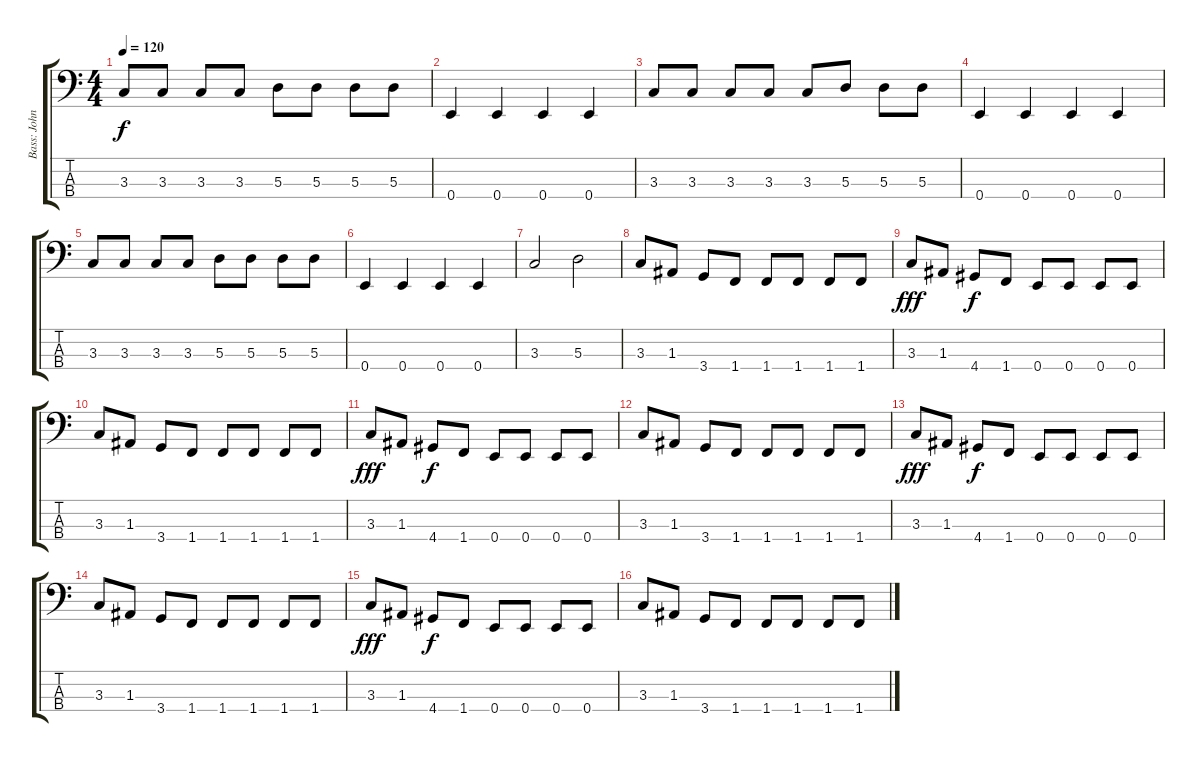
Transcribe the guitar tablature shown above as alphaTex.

\track ("Bass: Johnny Lee Middleton" "Bass: John") {instrument electricbasspick}
\staff {score tabs}
\tuning (G2 D2 A1 E1) {hide}
\ts (4 4)
\tempo 120
\clef f4
\ks c
3.3.8{dy f} 3.3.8 3.3.8 3.3.8 5.3.8 5.3.8 5.3.8 5.3.8 |
0.4.4 0.4.4 0.4.4 0.4.4 |
3.3.8 3.3.8 3.3.8 3.3.8 3.3.8 5.3.8 5.3.8 5.3.8 |
0.4.4 0.4.4 0.4.4 0.4.4 |
3.3.8 3.3.8 3.3.8 3.3.8 5.3.8 5.3.8 5.3.8 5.3.8 |
0.4.4 0.4.4 0.4.4 0.4.4 |
3.3.2 5.3.2 |
3.3.8 1.3.8 3.4.8 1.4.8 1.4.8 1.4.8 1.4.8 1.4.8 |
3.3.8{dy fff} 1.3.8 4.4.8{dy f} 1.4.8 0.4.8 0.4.8 0.4.8 0.4.8 |
3.3.8 1.3.8 3.4.8 1.4.8 1.4.8 1.4.8 1.4.8 1.4.8 |
3.3.8{dy fff} 1.3.8 4.4.8{dy f} 1.4.8 0.4.8 0.4.8 0.4.8 0.4.8 |
3.3.8 1.3.8 3.4.8 1.4.8 1.4.8 1.4.8 1.4.8 1.4.8 |
3.3.8{dy fff} 1.3.8 4.4.8{dy f} 1.4.8 0.4.8 0.4.8 0.4.8 0.4.8 |
3.3.8 1.3.8 3.4.8 1.4.8 1.4.8 1.4.8 1.4.8 1.4.8 |
3.3.8{dy fff} 1.3.8 4.4.8{dy f} 1.4.8 0.4.8 0.4.8 0.4.8 0.4.8 |
3.3.8 1.3.8 3.4.8 1.4.8 1.4.8 1.4.8 1.4.8 1.4.8
